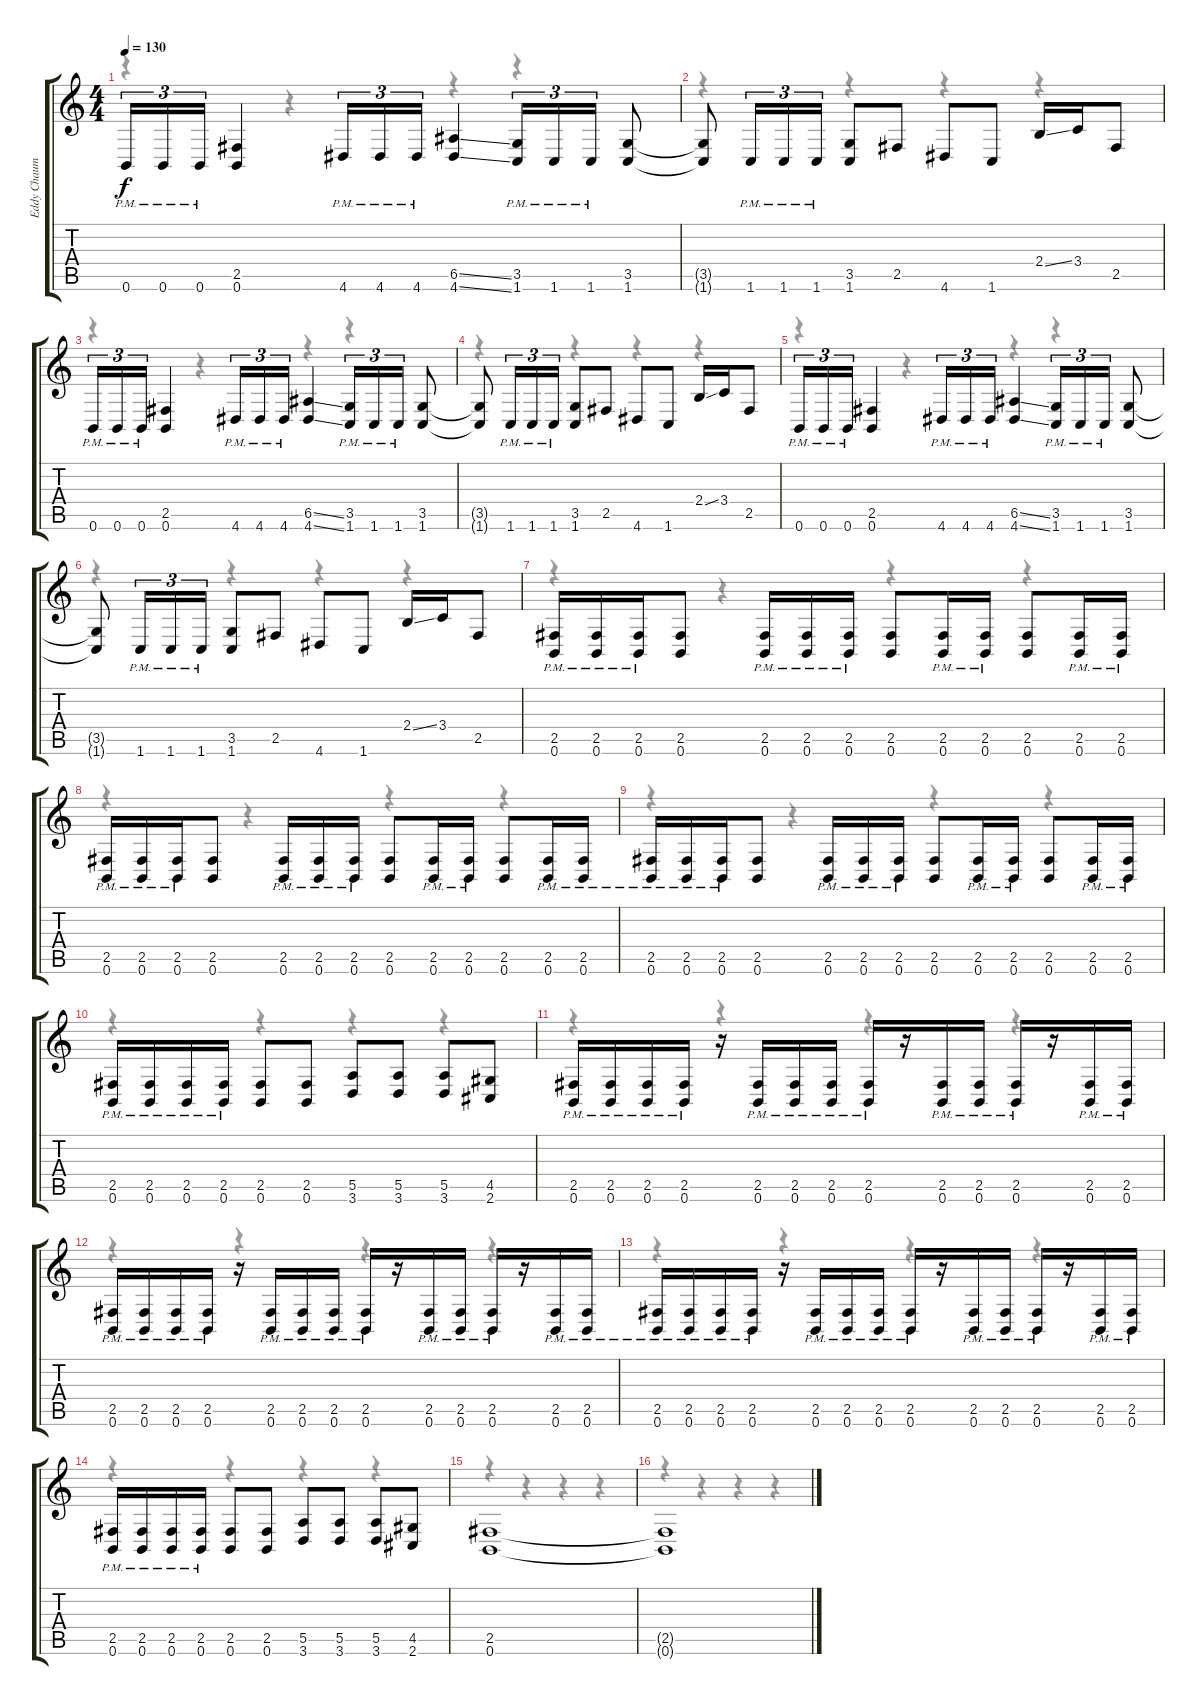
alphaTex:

\track ("Eddy Chaumulot (Rythm)" "Eddy Chaum") {instrument distortionguitar}
\staff {score tabs}
\tuning (B3 Gb3 D3 A2 E2 B1) {hide}
\voice
\ts (4 4)
\tempo 130
\clef g2
\ks c
0.6{pm}.16{tu (3 2) dy f} 0.6{pm}.16{tu (3 2)} 0.6{pm}.16{tu (3 2)} (2.5 0.6).4 4.6{pm}.16{tu (3 2)} 4.6{pm}.16{tu (3 2)} 4.6{pm}.16{tu (3 2)} (6.5{ss} 4.6{ss}).4 (3.5{pm} 1.6{pm}).16{tu (3 2)} 1.6{pm}.16{tu (3 2)} 1.6{pm}.16{tu (3 2)} (3.5 1.6).8 |
(3.5{t} 1.6{t}).8 1.6{pm}.16{tu (3 2)} 1.6{pm}.16{tu (3 2)} 1.6{pm}.16{tu (3 2)} (3.5 1.6).8 2.5.8 4.6.8 1.6.8 2.4{ss}.16 3.4.16 2.5.8 |
0.6{pm}.16{tu (3 2)} 0.6{pm}.16{tu (3 2)} 0.6{pm}.16{tu (3 2)} (2.5 0.6).4 4.6{pm}.16{tu (3 2)} 4.6{pm}.16{tu (3 2)} 4.6{pm}.16{tu (3 2)} (6.5{ss} 4.6{ss}).4 (3.5{pm} 1.6{pm}).16{tu (3 2)} 1.6{pm}.16{tu (3 2)} 1.6{pm}.16{tu (3 2)} (3.5 1.6).8 |
(3.5{t} 1.6{t}).8 1.6{pm}.16{tu (3 2)} 1.6{pm}.16{tu (3 2)} 1.6{pm}.16{tu (3 2)} (3.5 1.6).8 2.5.8 4.6.8 1.6.8 2.4{ss}.16 3.4.16 2.5.8 |
0.6{pm}.16{tu (3 2)} 0.6{pm}.16{tu (3 2)} 0.6{pm}.16{tu (3 2)} (2.5 0.6).4 4.6{pm}.16{tu (3 2)} 4.6{pm}.16{tu (3 2)} 4.6{pm}.16{tu (3 2)} (6.5{ss} 4.6{ss}).4 (3.5{pm} 1.6{pm}).16{tu (3 2)} 1.6{pm}.16{tu (3 2)} 1.6{pm}.16{tu (3 2)} (3.5 1.6).8 |
(3.5{t} 1.6{t}).8 1.6{pm}.16{tu (3 2)} 1.6{pm}.16{tu (3 2)} 1.6{pm}.16{tu (3 2)} (3.5 1.6).8 2.5.8 4.6.8 1.6.8 2.4{ss}.16 3.4.16 2.5.8 |
(2.5{pm} 0.6{pm}).16 (2.5{pm} 0.6{pm}).16 (2.5{pm} 0.6{pm}).16 (2.5 0.6).8 (2.5{pm} 0.6{pm}).16 (2.5{pm} 0.6{pm}).16 (2.5{pm} 0.6{pm}).16 (2.5 0.6).8 (2.5{pm} 0.6{pm}).16 (2.5{pm} 0.6{pm}).16 (2.5 0.6).8 (2.5{pm} 0.6{pm}).16 (2.5{pm} 0.6{pm}).16 |
(2.5{pm} 0.6{pm}).16 (2.5{pm} 0.6{pm}).16 (2.5{pm} 0.6{pm}).16 (2.5 0.6).8 (2.5{pm} 0.6{pm}).16 (2.5{pm} 0.6{pm}).16 (2.5{pm} 0.6{pm}).16 (2.5 0.6).8 (2.5{pm} 0.6{pm}).16 (2.5{pm} 0.6{pm}).16 (2.5 0.6).8 (2.5{pm} 0.6{pm}).16 (2.5{pm} 0.6{pm}).16 |
(2.5{pm} 0.6{pm}).16 (2.5{pm} 0.6{pm}).16 (2.5{pm} 0.6{pm}).16 (2.5 0.6).8 (2.5{pm} 0.6{pm}).16 (2.5{pm} 0.6{pm}).16 (2.5{pm} 0.6{pm}).16 (2.5 0.6).8 (2.5{pm} 0.6{pm}).16 (2.5{pm} 0.6{pm}).16 (2.5 0.6).8 (2.5{pm} 0.6{pm}).16 (2.5{pm} 0.6{pm}).16 |
(2.5{pm} 0.6{pm}).16 (2.5{pm} 0.6{pm}).16 (2.5{pm} 0.6{pm}).16 (2.5{pm} 0.6{pm}).16 (2.5 0.6).8 (2.5 0.6).8 (5.5 3.6).8 (5.5 3.6).8 (5.5 3.6).8 (4.5 2.6).8 |
(2.5{pm} 0.6{pm}).16 (2.5{pm} 0.6{pm}).16 (2.5{pm} 0.6{pm}).16 (2.5{pm} 0.6{pm}).16 r.16 (2.5{pm} 0.6{pm}).16 (2.5{pm} 0.6{pm}).16 (2.5{pm} 0.6{pm}).16 (2.5{pm} 0.6{pm}).16 r.16 (2.5{pm} 0.6{pm}).16 (2.5{pm} 0.6{pm}).16 (2.5{pm} 0.6{pm}).16 r.16 (2.5{pm} 0.6{pm}).16 (2.5{pm} 0.6{pm}).16 |
(2.5{pm} 0.6{pm}).16 (2.5{pm} 0.6{pm}).16 (2.5{pm} 0.6{pm}).16 (2.5{pm} 0.6{pm}).16 r.16 (2.5{pm} 0.6{pm}).16 (2.5{pm} 0.6{pm}).16 (2.5{pm} 0.6{pm}).16 (2.5{pm} 0.6{pm}).16 r.16 (2.5{pm} 0.6{pm}).16 (2.5{pm} 0.6{pm}).16 (2.5{pm} 0.6{pm}).16 r.16 (2.5{pm} 0.6{pm}).16 (2.5{pm} 0.6{pm}).16 |
(2.5{pm} 0.6{pm}).16 (2.5{pm} 0.6{pm}).16 (2.5{pm} 0.6{pm}).16 (2.5{pm} 0.6{pm}).16 r.16 (2.5{pm} 0.6{pm}).16 (2.5{pm} 0.6{pm}).16 (2.5{pm} 0.6{pm}).16 (2.5{pm} 0.6{pm}).16 r.16 (2.5{pm} 0.6{pm}).16 (2.5{pm} 0.6{pm}).16 (2.5{pm} 0.6{pm}).16 r.16 (2.5{pm} 0.6{pm}).16 (2.5{pm} 0.6{pm}).16 |
(2.5{pm} 0.6{pm}).16 (2.5{pm} 0.6{pm}).16 (2.5{pm} 0.6{pm}).16 (2.5{pm} 0.6{pm}).16 (2.5 0.6).8 (2.5 0.6).8 (5.5 3.6).8 (5.5 3.6).8 (5.5 3.6).8 (4.5 2.6).8 |
(2.5 0.6).1 |
(2.5{t} 0.6{t}).1
\voice
\clef g2
\ottava regular
\simile none
\ks c
r.4{dy f} r.4 r.4 r.4 |
r.4 r.4 r.4 r.4 |
r.4 r.4 r.4 r.4 |
r.4 r.4 r.4 r.4 |
r.4 r.4 r.4 r.4 |
r.4 r.4 r.4 r.4 |
r.4 r.4 r.4 r.4 |
r.4 r.4 r.4 r.4 |
r.4 r.4 r.4 r.4 |
r.4 r.4 r.4 r.4 |
r.4 r.4 r.4 r.4 |
r.4 r.4 r.4 r.4 |
r.4 r.4 r.4 r.4 |
r.4 r.4 r.4 r.4 |
r.4 r.4 r.4 r.4 |
r.4 r.4 r.4 r.4
